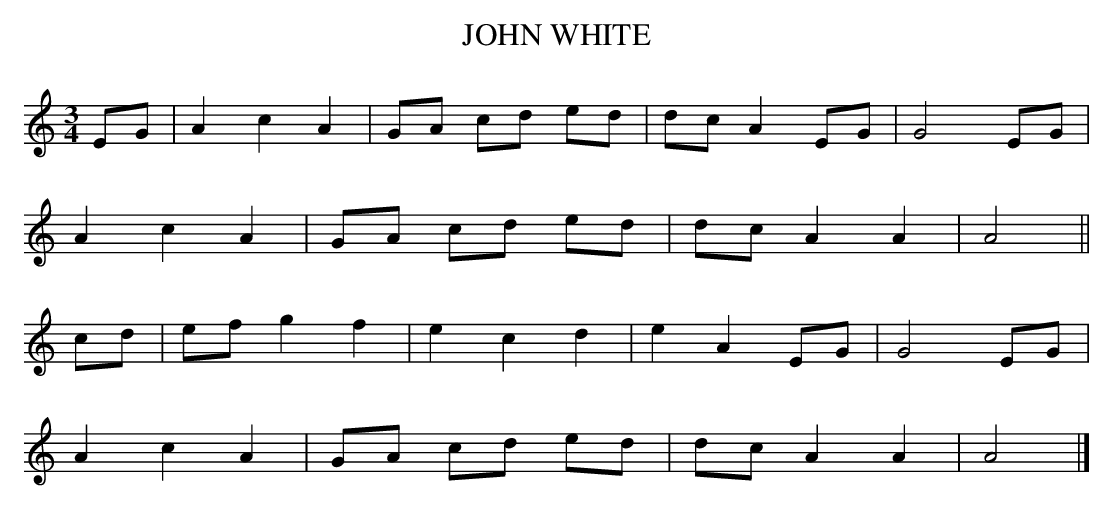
X:1
T:JOHN WHITE
Y:"with expression"
minor. (To hear how it sounds in A major, play it back after you remove
the "m" after the A in the K: field.)
M:3/4
L:1/8
K:Am
EG|A2 c2 A2|GA cd ed|dc A2 EG|G4 EG|
A2 c2 A2|GA cd ed|dc A2 A2|A4||
cd|ef g2 f2|e2 c2 d2|e2 A2 EG|G4EG|
A2 c2 A2|GA cd ed|dc A2 A2|A4|]
